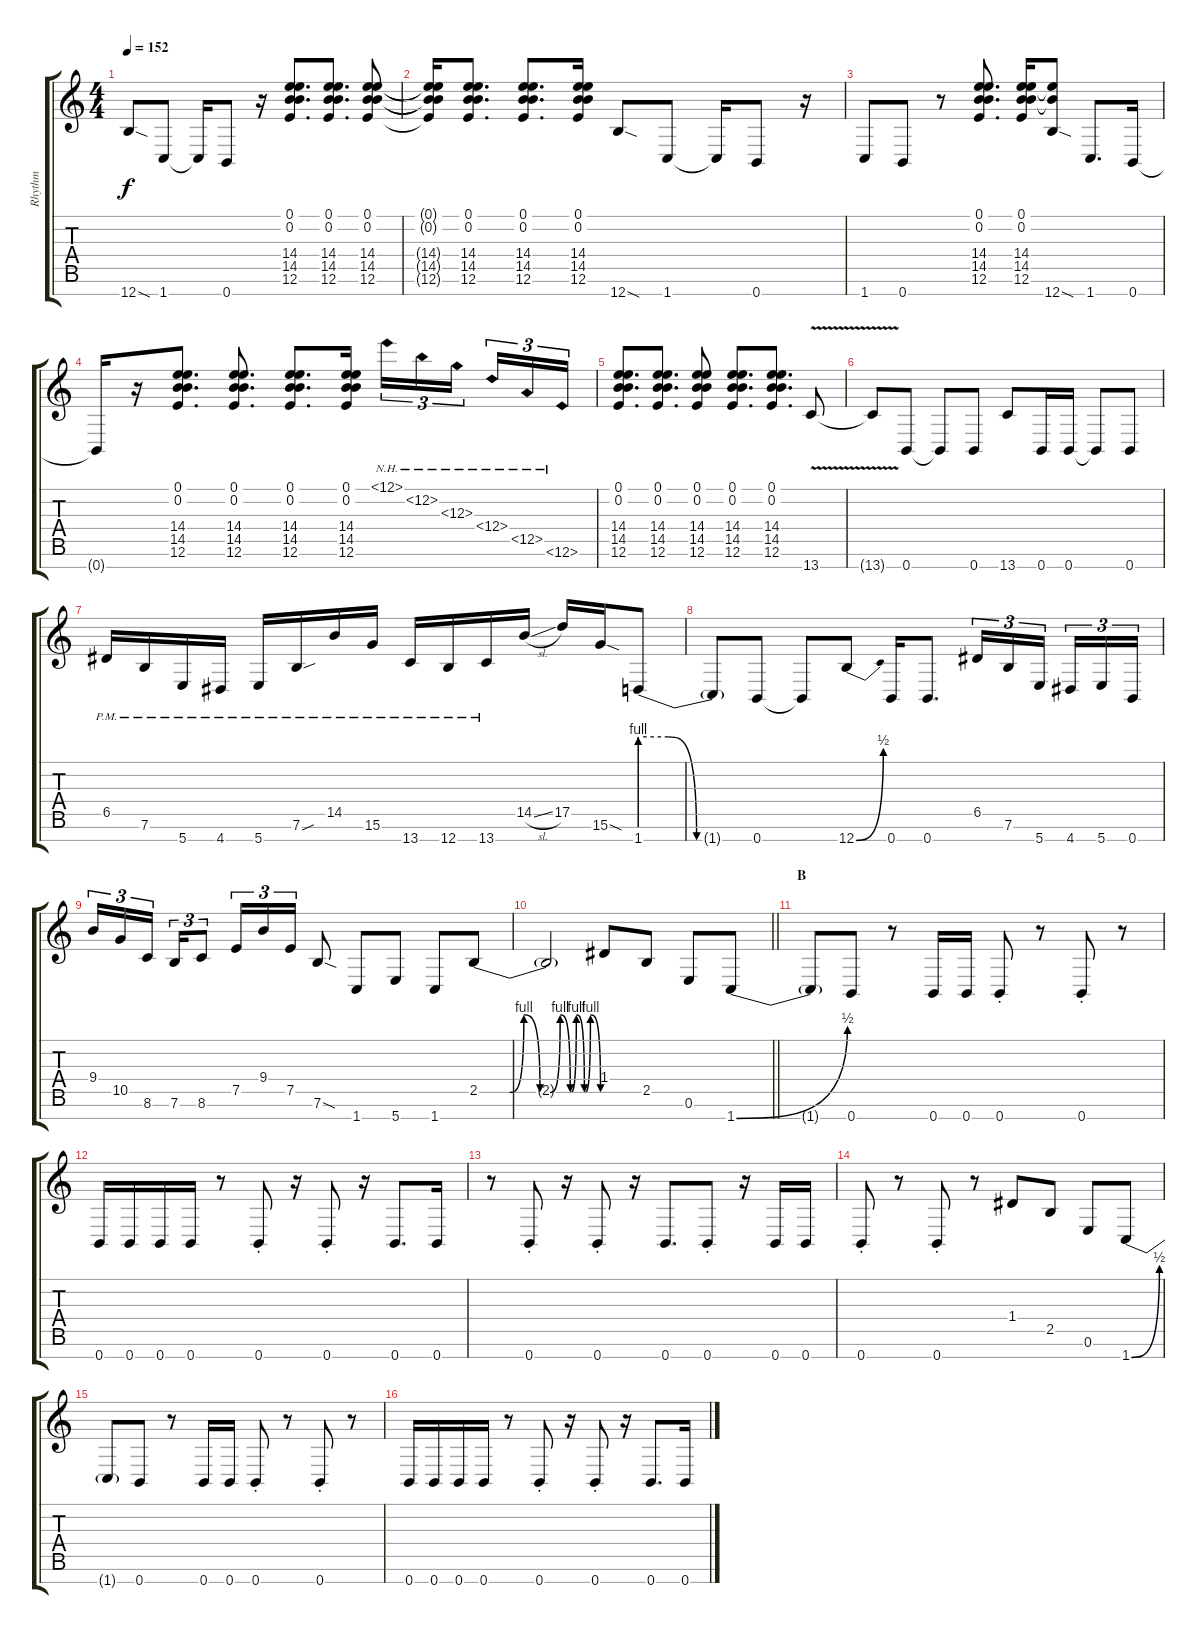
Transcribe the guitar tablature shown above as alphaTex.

\track ("Rhythm" "Rhythm") {instrument distortionguitar}
\staff {score tabs}
\tuning (E4 B3 G3 D3 A2 E2 B1) {hide}
\ts (4 4)
\tempo 152
\clef g2
\ks c
12.7{sod}.8{dy f} 1.7.8 1.7{t}.16 0.7.8 r.16 (0.1 0.2 14.4 14.5 12.6).8{d} (0.1 0.2 14.4 14.5 12.6).8{d} (0.1 0.2 14.4 14.5 12.6).8 |
(0.1{t} 0.2{t} 14.4{t} 14.5{t} 12.6{t}).16 (0.1 0.2 14.4 14.5 12.6).8{d} (0.1 0.2 14.4 14.5 12.6).8{d} (0.1 0.2 14.4 14.5 12.6).16 12.7{sod}.8 1.7.8 1.7{t}.16 0.7.8 r.16 |
1.7.8 0.7.8 r.8 (0.1 0.2 14.4 14.5 12.6).8{d} (0.1 0.2 14.4 14.5 12.6).16 (0.1{t} 0.2{t} 12.7{sod}).8 1.7.8{d} 0.7.16 |
0.7{t}.16 r.16 (0.1 0.2 14.4 14.5 12.6).8{d} (0.1 0.2 14.4 14.5 12.6).8{d} (0.1 0.2 14.4 14.5 12.6).8{d} (0.1 0.2 14.4 14.5 12.6).16 12.1{nh}.16{tu (3 2)} 12.2{nh}.16{tu (3 2)} 12.3{nh}.16{tu (3 2) beam splitsecondary} 12.4{nh}.16{tu (3 2)} 12.5{nh}.16{tu (3 2)} 12.6{nh}.16{tu (3 2)} |
(0.1 0.2 14.4 14.5 12.6).8{d} (0.1 0.2 14.4 14.5 12.6).8{d} (0.1 0.2 14.4 14.5 12.6).8 (0.1 0.2 14.4 14.5 12.6).8{d} (0.1 0.2 14.4 14.5 12.6).8{d} 13.7{v}.8 |
13.7{t}.8 0.7.8 0.7{t}.8 0.7.8 13.7.8 0.7.16 0.7.16 0.7{t}.8 0.7.8 |
6.5{pm}.16 7.6{pm}.16 5.7{pm}.16 4.7{pm}.16 5.7{pm}.16 7.6{sou pm}.16 14.5{pm}.16 15.6{pm}.16 13.7{pm}.16 12.7{pm}.16 13.7{pm}.16 14.5{sl}.16 17.5.16 15.6{sod}.16 1.7{be (custom 0 4 15 4 30 0 60 0)}.8 |
1.7{t}.8 0.7.8 0.7{t}.8 12.7{be (bend 0 0 60 2)}.8 0.7.16 0.7.8{d} 6.5.16{tu (3 2)} 7.6.16{tu (3 2)} 5.7.16{tu (3 2) beam splitsecondary} 4.7.16{tu (3 2)} 5.7.16{tu (3 2)} 0.7.16{tu (3 2)} |
9.4.16{tu (3 2)} 10.5.16{tu (3 2)} 8.6.16{tu (3 2) beam splitsecondary} 7.6.16{tu (3 2)} 8.6.8{tu (3 2)} 7.5.16{tu (3 2)} 9.4.16{tu (3 2)} 7.5.16{tu (3 2)} 7.6{sod}.8 1.7.8 5.7.8 1.7.8 2.5{be (custom 0 0 15 0 22 4 30 0 35 0 40 4 45 0 48 4 52 0 55 4 60 0)}.8 |
\barLineRight lightlight
2.5{t}.2 1.4.8 2.5.8 0.6.8 1.7{be (bend 0 0 60 2)}.8 |
\section ("" "B")
1.7{t}.8 0.7.8 r.8 0.7.16 0.7.16 0.7{st}.8 r.8 0.7{st}.8 r.8 |
0.7.16 0.7.16 0.7.16 0.7.16 r.8 0.7{st}.8 r.16 0.7{st}.8 r.16 0.7.8{d} 0.7.16 |
r.8 0.7{st}.8 r.16 0.7{st}.8 r.16 0.7.8{d} 0.7{st}.8 r.16 0.7.16 0.7.16 |
0.7{st}.8 r.8 0.7{st}.8 r.8 1.4.8 2.5.8 0.6.8 1.7{be (bend 0 0 60 2)}.8 |
1.7{t}.8 0.7.8 r.8 0.7.16 0.7.16 0.7{st}.8 r.8 0.7{st}.8 r.8 |
0.7.16 0.7.16 0.7.16 0.7.16 r.8 0.7{st}.8 r.16 0.7{st}.8 r.16 0.7.8{d} 0.7.16
